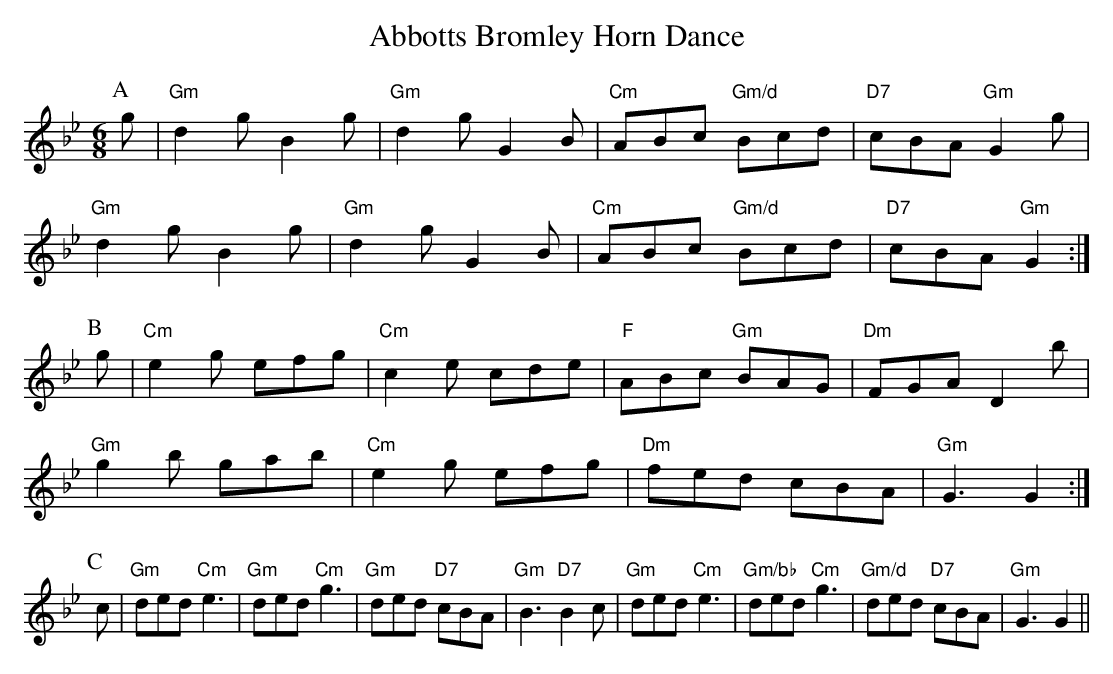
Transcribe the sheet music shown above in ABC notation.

X:1
T:Abbotts Bromley Horn Dance
M:6/8
K:Gm
P:A
g|"Gm"d2g B2g|"Gm"d2g G2B|"Cm"ABc "Gm/d"Bcd|"D7"cBA "Gm"G2g|
"Gm"d2g B2g|"Gm"d2g G2B|"Cm"ABc "Gm/d"Bcd|"D7"cBA "Gm"G2:|
P:B
g|"Cm"e2g efg|"Cm"c2e cde|"F"ABc "Gm"BAG|"Dm"FGA D2b|
"Gm"g2b gab|"Cm"e2g efg|"Dm"fed cBA|"Gm"G3 G2:|
P:C
c|"Gm"ded "Cm"e3|"Gm"ded "Cm"g3|"Gm"ded "D7"cBA|"Gm"B3 "D7"B2c|"Gm"ded "Cm"e3|\
"Gm/bb"ded "Cm"g3|"Gm/d"ded "D7"cBA|"Gm"G3 G2||
